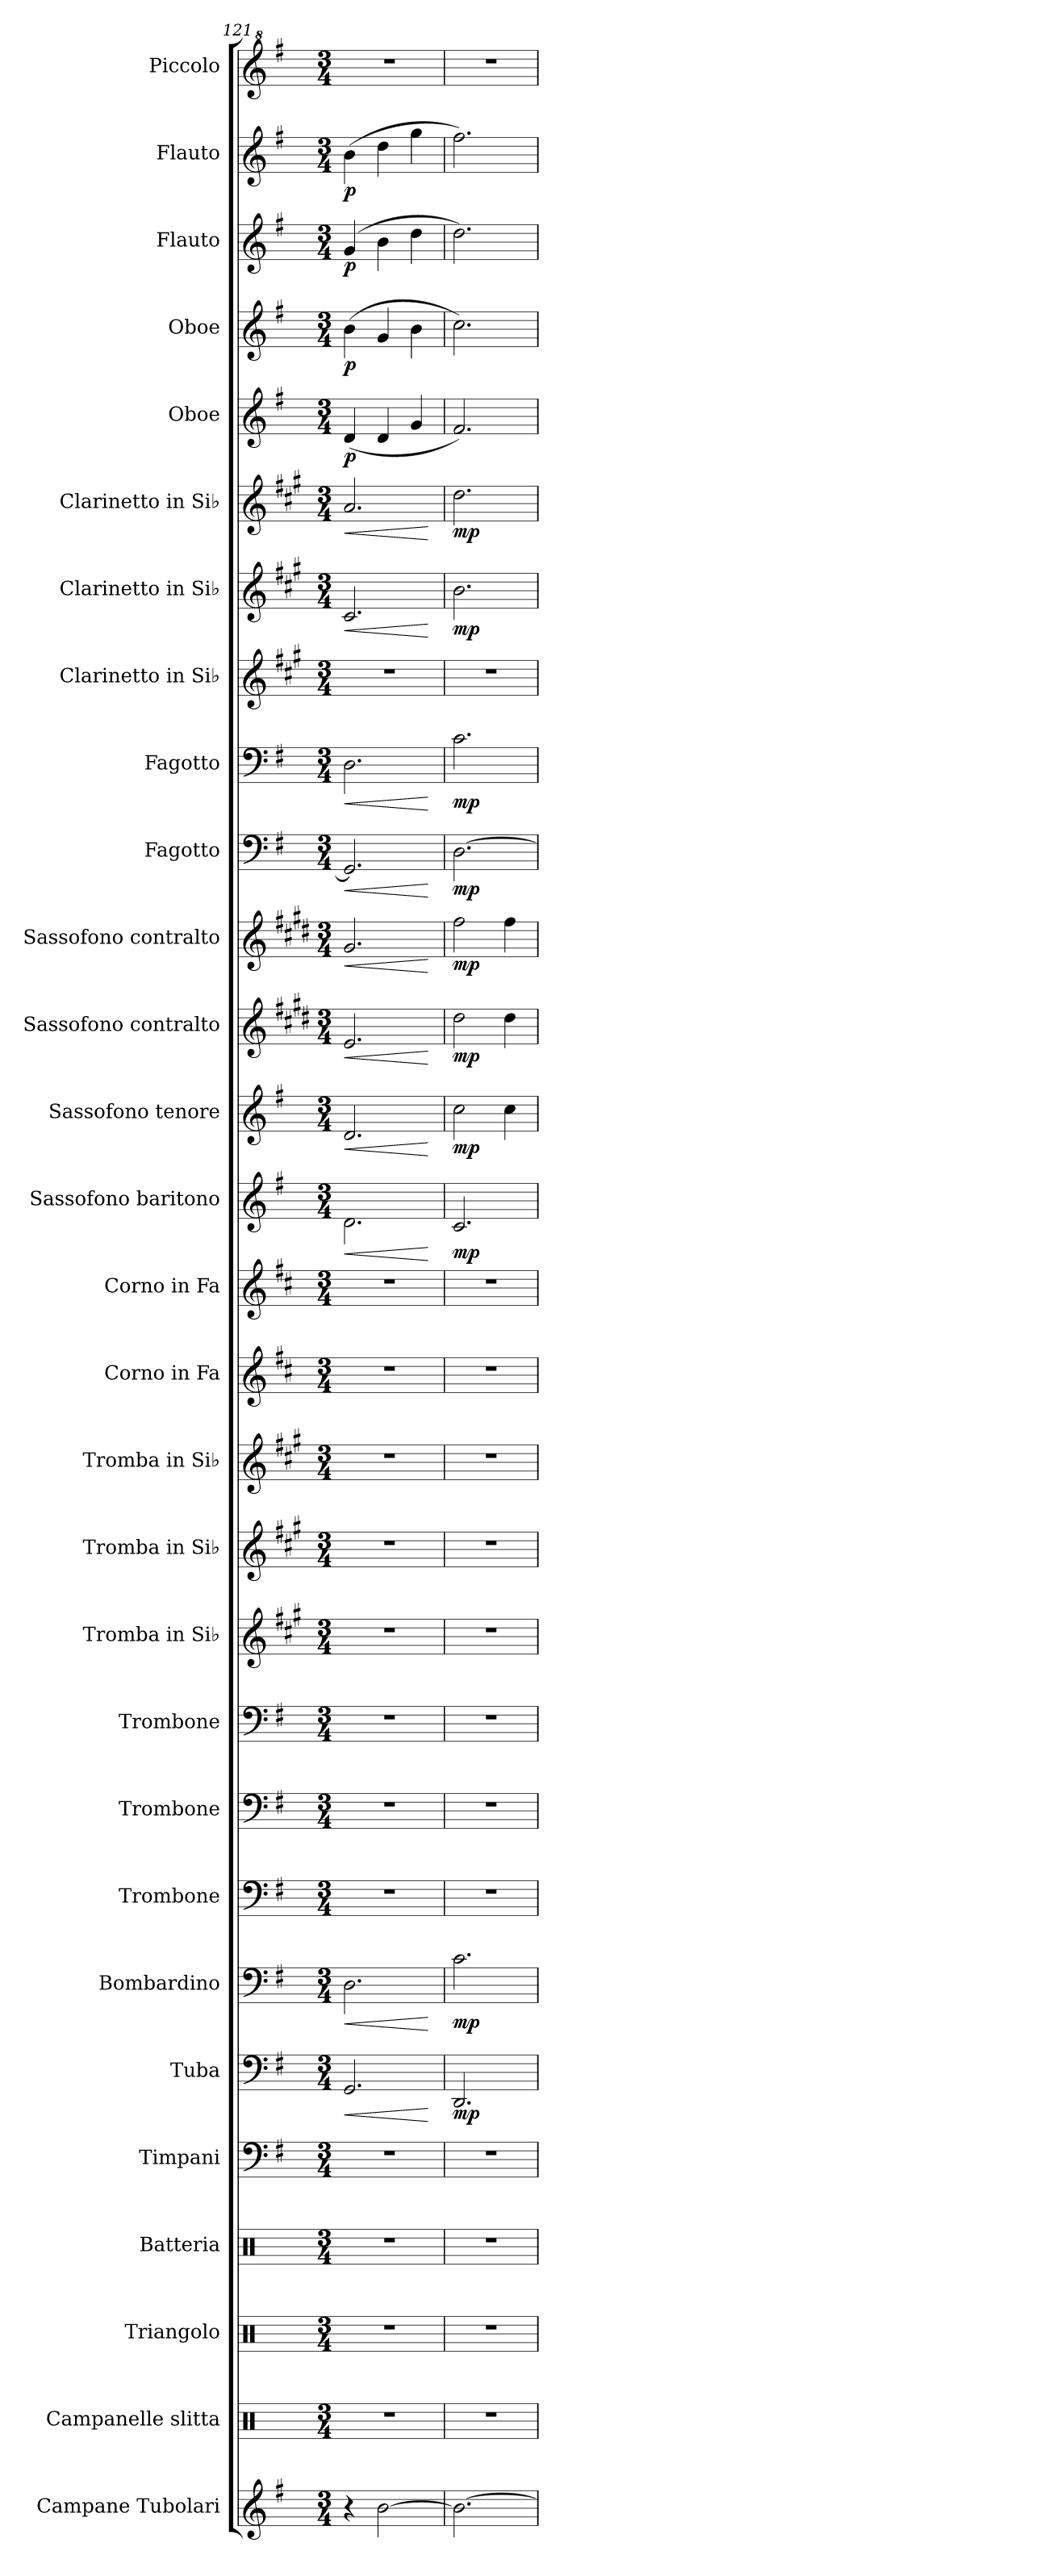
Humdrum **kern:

**kern	**kern	**kern	**kern	**kern	**kern	**dynam	**kern	**dynam	**kern	**kern	**kern	**kern	**kern	**kern	**kern	**kern	**kern	**dynam	**kern	**dynam	**kern	**dynam	**kern	**dynam	**kern	**dynam	**kern	**dynam	**kern	**kern	**dynam	**kern	**dynam	**kern	**dynam	**kern	**dynam	**kern	**dynam	**kern	**dynam	**kern
*part29	*part28	*part27	*part26	*part25	*part24	*part24	*part23	*part23	*part22	*part21	*part20	*part19	*part18	*part17	*part16	*part15	*part14	*part14	*part13	*part13	*part12	*part12	*part11	*part11	*part10	*part10	*part9	*part9	*part8	*part7	*part7	*part6	*part6	*part5	*part5	*part4	*part4	*part3	*part3	*part2	*part2	*part1
*staff29	*staff28	*staff27	*staff26	*staff25	*staff24	*staff24	*staff23	*staff23	*staff22	*staff21	*staff20	*staff19	*staff18	*staff17	*staff16	*staff15	*staff14	*staff14	*staff13	*staff13	*staff12	*staff12	*staff11	*staff11	*staff10	*staff10	*staff9	*staff9	*staff8	*staff7	*staff7	*staff6	*staff6	*staff5	*staff5	*staff4	*staff4	*staff3	*staff3	*staff2	*staff2	*staff1
*I"Campane Tubolari	*I"Campanelle slitta	*I"Triangolo	*I"Batteria	*I"Timpani	*I"Tuba	*	*I"Bombardino	*	*I"Trombone	*I"Trombone	*I"Trombone	*I"Tromba in Si♭	*I"Tromba in Si♭	*I"Tromba in Si♭	*I"Corno in Fa	*I"Corno in Fa	*I"Sassofono baritono	*	*I"Sassofono tenore	*	*I"Sassofono contralto	*	*I"Sassofono contralto	*	*I"Fagotto	*	*I"Fagotto	*	*I"Clarinetto in Si♭	*I"Clarinetto in Si♭	*	*I"Clarinetto in Si♭	*	*I"Oboe	*	*I"Oboe	*	*I"Flauto	*	*I"Flauto	*	*I"Piccolo
*I'Camp. tb.	*	*I'Triang.	*I'Batt.	*I'Timp.	*I'Tba.	*	*	*	*I'Tbn.	*I'Tbn.	*I'Tbn.	*I'Tr. Si♭	*I'Tr. Si♭	*I'Tr. Si♭	*I'Cor. Fa	*I'Cor. Fa	*	*	*	*	*	*	*	*	*I'Fag.	*	*I'Fag.	*	*I'Cl. Si♭	*I'Cl. Si♭	*	*I'Cl. Si♭	*	*I'Ob.	*	*I'Ob.	*	*I'Fl.	*	*I'Fl.	*	*
*clefG2	*clefX	*clefX	*clefX	*clefF4	*clefF4	*	*clefF4	*	*clefF4	*clefF4	*clefF4	*clefG2	*clefG2	*clefG2	*clefG2	*clefG2	*clefG2	*	*clefG2	*	*clefG2	*	*clefG2	*	*clefF4	*	*clefF4	*	*clefG2	*clefG2	*	*clefG2	*	*clefG2	*	*clefG2	*	*clefG2	*	*clefG2	*	*clefG^2
*	*	*	*	*	*	*	*	*	*	*	*	*ITrd1c2	*ITrd1c2	*ITrd1c2	*ITrd4c7	*ITrd4c7	*ITrd12c21	*	*ITrd8c14	*	*ITrd5c9	*	*ITrd5c9	*	*	*	*	*	*ITrd1c2	*ITrd1c2	*	*ITrd1c2	*	*	*	*	*	*	*	*	*	*ITrd-7c-12
*k[f#]	*k[]	*k[]	*k[]	*k[f#]	*k[f#]	*	*k[f#]	*	*k[f#]	*k[f#]	*k[f#]	*k[f#]	*k[f#]	*k[f#]	*k[f#]	*k[f#]	*k[f#]	*	*k[f#]	*	*k[f#]	*	*k[f#]	*	*k[f#]	*	*k[f#]	*	*k[f#]	*k[f#]	*	*k[f#]	*	*k[f#]	*	*k[f#]	*	*k[f#]	*	*k[f#]	*	*k[f#]
*M3/4	*M3/4	*M3/4	*M3/4	*M3/4	*M3/4	*	*M3/4	*	*M3/4	*M3/4	*M3/4	*M3/4	*M3/4	*M3/4	*M3/4	*M3/4	*M3/4	*	*M3/4	*	*M3/4	*	*M3/4	*	*M3/4	*	*M3/4	*	*M3/4	*M3/4	*	*M3/4	*	*M3/4	*	*M3/4	*	*M3/4	*	*M3/4	*	*M3/4
=121	=121	=121	=121	=121	=121	=121	=121	=121	=121	=121	=121	=121	=121	=121	=121	=121	=121	=121	=121	=121	=121	=121	=121	=121	=121	=121	=121	=121	=121	=121	=121	=121	=121	=121	=121	=121	=121	=121	=121	=121	=121	=121
!	!	!	!	!	!	!LO:HP:b	!	!LO:HP:b	!	!	!	!	!	!	!	!	!	!LO:HP:b	!	!LO:HP:b	!	!LO:HP:b	!	!LO:HP:b	!	!LO:HP:b	!	!LO:HP:b	!	!	!LO:HP:b	!	!LO:HP:b	!	!LO:DY:b	!	!LO:DY:b	!	!LO:DY:b	!	!LO:DY:b	!
4r	2.r	2.r	2.r	2.r	2.GG/	<	2.D\	<	2.r	2.r	2.r	2.r	2.r	2.r	2.r	2.r	2.D\	<	2.D/	<	2.G/	<	2.B/	<	2.GG/]	<	2.D\	<	2.r	2.B/	<	2.g/	<	(4d/	p	(4b\	p	(4g/	p	(4b\	p	2.r
[2b\	.	.	.	.	.	.	.	.	.	.	.	.	.	.	.	.	.	.	.	.	.	.	.	.	.	.	.	.	.	.	.	.	.	4d/	.	4g/	.	4b\	.	4dd\	.	.
.	.	.	.	.	.	.	.	.	.	.	.	.	.	.	.	.	.	.	.	.	.	.	.	.	.	.	.	.	.	.	.	.	.	4g/	.	4b\	.	4dd\	.	4gg\	.	.
.	.	.	.	.	.	[	.	[	.	.	.	.	.	.	.	.	.	[	.	[	.	[	.	[	.	[	.	[	.	.	[	.	[	.	.	.	.	.	.	.	.	.
=122	=122	=122	=122	=122	=122	=122	=122	=122	=122	=122	=122	=122	=122	=122	=122	=122	=122	=122	=122	=122	=122	=122	=122	=122	=122	=122	=122	=122	=122	=122	=122	=122	=122	=122	=122	=122	=122	=122	=122	=122	=122	=122
!	!	!	!	!	!	!LO:DY:b	!	!LO:DY:b	!	!	!	!	!	!	!	!	!	!LO:DY:b	!	!LO:DY:b	!	!LO:DY:b	!	!LO:DY:b	!	!LO:DY:b	!	!LO:DY:b	!	!	!LO:DY:b	!	!LO:DY:b	!	!	!	!	!	!	!	!	!
2.b\_	2.r	2.r	2.r	2.r	2.DD/	mp	2.c\	mp	2.r	2.r	2.r	2.r	2.r	2.r	2.r	2.r	2.C/	mp	2c\	mp	2f#\	mp	2a\	mp	[2.D\	mp	2.c\	mp	2.r	2.a\	mp	2.cc\	mp	2.f#/)	.	2.cc\)	.	2.dd\)	.	2.ff#\)	.	2.r
.	.	.	.	.	.	.	.	.	.	.	.	.	.	.	.	.	.	.	4c\	.	4f#\	.	4a\	.	.	.	.	.	.	.	.	.	.	.	.	.	.	.	.	.	.	.
=	=	=	=	=	=	=	=	=	=	=	=	=	=	=	=	=	=	=	=	=	=	=	=	=	=	=	=	=	=	=	=	=	=	=	=	=	=	=	=	=	=	=
*-	*-	*-	*-	*-	*-	*-	*-	*-	*-	*-	*-	*-	*-	*-	*-	*-	*-	*-	*-	*-	*-	*-	*-	*-	*-	*-	*-	*-	*-	*-	*-	*-	*-	*-	*-	*-	*-	*-	*-	*-	*-	*-
